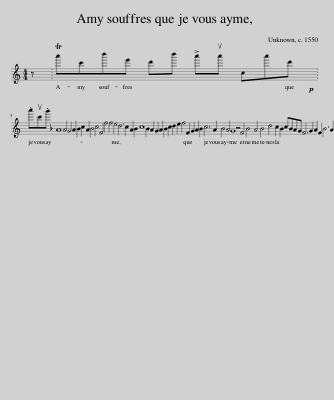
X:1
L:1/8
M:4/4
I:linebreak $
K:C
V:1 treble transpose="-12 "
V:1
 z | Ta'c'b'e' d'b' !>!a'ua' ca'd'!p! |$ .a'uc'.g' A8 A4 G4 A2 _B2 c2 A2 B4 c4 F4 f4 f4 e4 d6 c2 A2 B2 c8 B2 A2 G2 A2 B2 c2 d2 e2 f4 F2 G2 A2 B2 c6 A2 B4 A4 G8 z4 F4 B4 A4 B4 d4 c2 B2 cBAG F6 G2 A2 F2 B6 A2 G4 c6 d2 e4 f4 d8 c4 z2 A2 A4 A4 c6 d2 e4 f6 e2 d2 c2 B4 c4 A4 A4 G4 c4 d4 f8 e4 f6 e2 d4 c4 B8 A4 d4 d4 c4 d4 f8 e2 d2 c6 B2 G2 A2 B2 c2 d2 e2 f4 F2 G2 A2 B2 c2 d2 c2 A2 B2 A2 A2 GF G8 A4 d4 d4 c4 d4 e4 f6 ed c4 d4 B8 A4 d4 d4 c4 d4 f8 e2 d2 c6 B2 G2 A2 B2 c2 d2 e2 f4 F2 G2 A2 B2 c2 d2 c2 A2 B2 A2 A2 GF G4 G4 F16 |] %3
